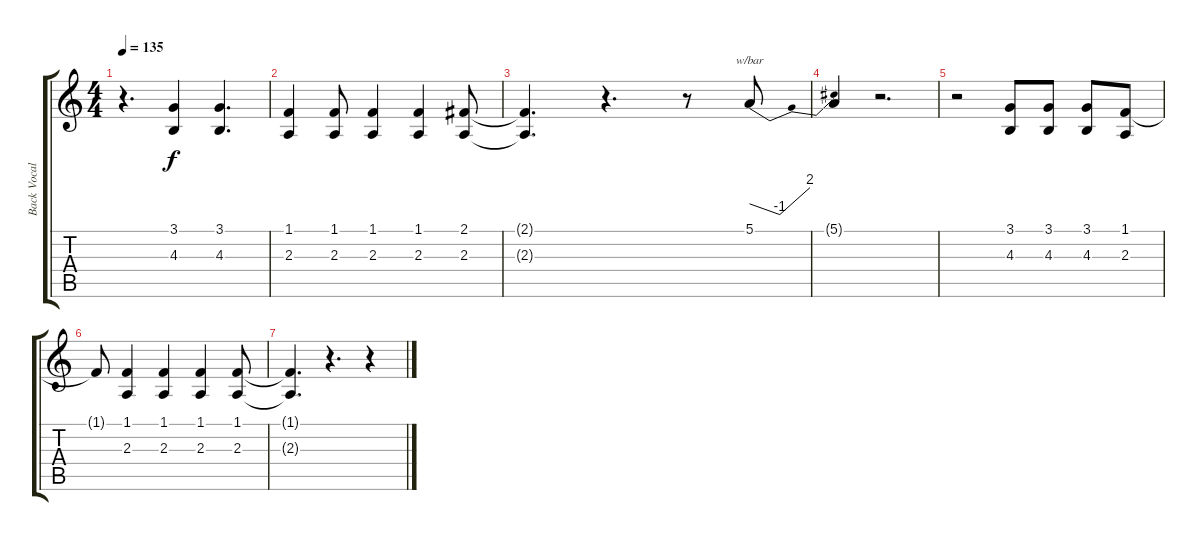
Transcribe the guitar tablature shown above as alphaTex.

\track ("Back Vocals" "Back Vocal") {instrument tangoaccordion}
\staff {score tabs}
\tuning (E4 B3 G3 D3 A2 E2) {hide}
\ts (4 4)
\tempo 135
\clef g2
\ks c
r.4{d dy f} (3.1 4.3).4 (3.1 4.3).4{d} |
(1.1 2.3).4 (1.1 2.3).8 (1.1 2.3).4 (1.1 2.3).4 (2.1 2.3).8 |
(2.1{t} 2.3{t}).4{d} r.4{d} r.8 5.1.8{tbe (dip default 0 0 30 -4 60 8)} |
5.1{t}.4 r.2{d} |
r.2 (3.1 4.3).8 (3.1 4.3).8 (3.1 4.3).8 (1.1 2.3).8 |
1.1{t}.8 (1.1 2.3).4 (1.1 2.3).4 (1.1 2.3).4 (1.1 2.3).8 |
(1.1{t} 2.3{t}).4{d} r.4{d} r.4
